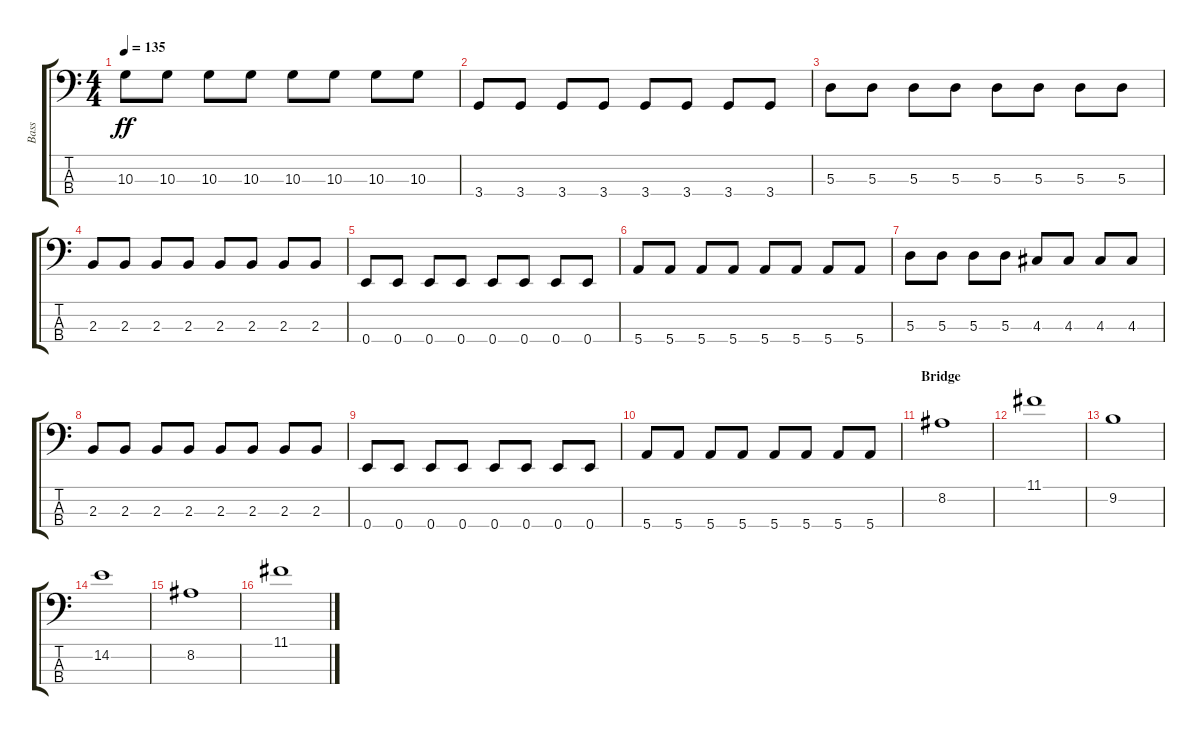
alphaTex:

\track ("Bass" "Bass") {instrument electricbasspick}
\staff {score tabs}
\tuning (G2 D2 A1 E1) {hide}
\ts (4 4)
\tempo 135
\clef f4
\ks c
10.3.8{dy ff} 10.3.8 10.3.8 10.3.8 10.3.8 10.3.8 10.3.8 10.3.8 |
3.4.8 3.4.8 3.4.8 3.4.8 3.4.8 3.4.8 3.4.8 3.4.8 |
5.3.8 5.3.8 5.3.8 5.3.8 5.3.8 5.3.8 5.3.8 5.3.8 |
2.3.8 2.3.8 2.3.8 2.3.8 2.3.8 2.3.8 2.3.8 2.3.8 |
0.4.8 0.4.8 0.4.8 0.4.8 0.4.8 0.4.8 0.4.8 0.4.8 |
5.4.8 5.4.8 5.4.8 5.4.8 5.4.8 5.4.8 5.4.8 5.4.8 |
5.3.8 5.3.8 5.3.8 5.3.8 4.3.8 4.3.8 4.3.8 4.3.8 |
2.3.8 2.3.8 2.3.8 2.3.8 2.3.8 2.3.8 2.3.8 2.3.8 |
0.4.8 0.4.8 0.4.8 0.4.8 0.4.8 0.4.8 0.4.8 0.4.8 |
5.4.8 5.4.8 5.4.8 5.4.8 5.4.8 5.4.8 5.4.8 5.4.8 |
\section ("" "Bridge")
8.2.1 |
11.1.1 |
9.2.1 |
14.2.1 |
8.2.1 |
11.1.1
